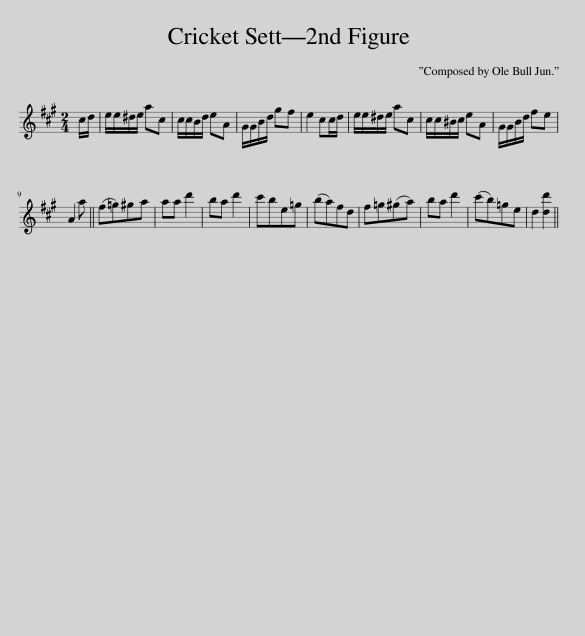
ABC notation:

X:1
L:1/8
M:2/4
I:linebreak $
K:A
V:1 treble
V:1
 c/d/ | e/e/^d/e/ ac | c/c/B/d/ eA | G/G/B/d/ gf | e2 cc/d/ | %5
 e/e/^d/e/ ac | c/c/^B/c/ eA | G/G/B/d/ fe |$ A2 a || (f=g)^ga | %10
 aa d'2 | ba d'2 | c'be=g | (ba)fd | f=g(^ga) | %15
 ba d'2 | (c'b)=ge | d2 [dd']2 || %18
